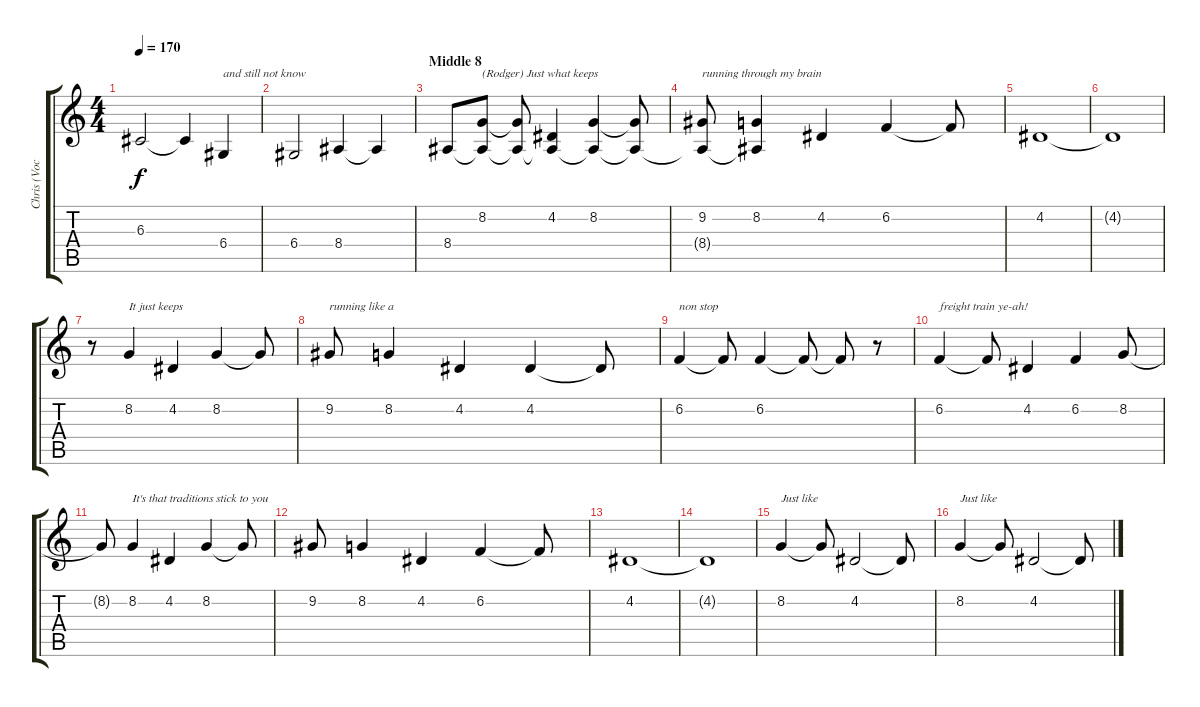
\track ("Chris (Vocals)" "Chris (Voc") {instrument clarinet}
\staff {score tabs}
\tuning (E4 B3 G3 D3 A2 E2) {hide}
\ts (4 4)
\tempo 170
\clef g2
\ks c
6.3.2{dy f} 6.3{t}.4 6.4.4{txt "and still not know"} |
6.4.2 8.4.4 8.4{t}.4 |
\section ("" "Middle 8")
8.4.8 (8.2 8.4{t}).8{txt "(Rodger) Just what keeps"} (8.2{t} 8.4{t}).8 (4.2 8.4{t}).4 (8.2 8.4{t}).4 (8.2{t} 8.4{t}).8 |
(9.2 8.4{t}).8{txt "running through my brain"} (8.2 8.4{t}).4 4.2.4 6.2.4 6.2{t}.8 |
4.2.1 |
4.2{t}.1 |
r.8 8.2.4{txt "It just keeps"} 4.2.4 8.2.4 8.2{t}.8 |
9.2.8{txt "running like a"} 8.2.4 4.2.4 4.2.4 4.2{t}.8 |
6.2.4{txt "non stop"} 6.2{t}.8 6.2.4 6.2{t}.8 6.2{t}.8 r.8 |
6.2.4{txt "freight train ye-ah!"} 6.2{t}.8 4.2.4 6.2.4 8.2.8 |
8.2{t}.8 8.2.4{txt "It's that traditions stick to you"} 4.2.4 8.2.4 8.2{t}.8 |
9.2.8 8.2.4 4.2.4 6.2.4 6.2{t}.8 |
4.2.1 |
4.2{t}.1 |
8.2.4{txt "Just like"} 8.2{t}.8 4.2.2 4.2{t}.8 |
8.2.4{txt "Just like"} 8.2{t}.8 4.2.2 4.2{t}.8
